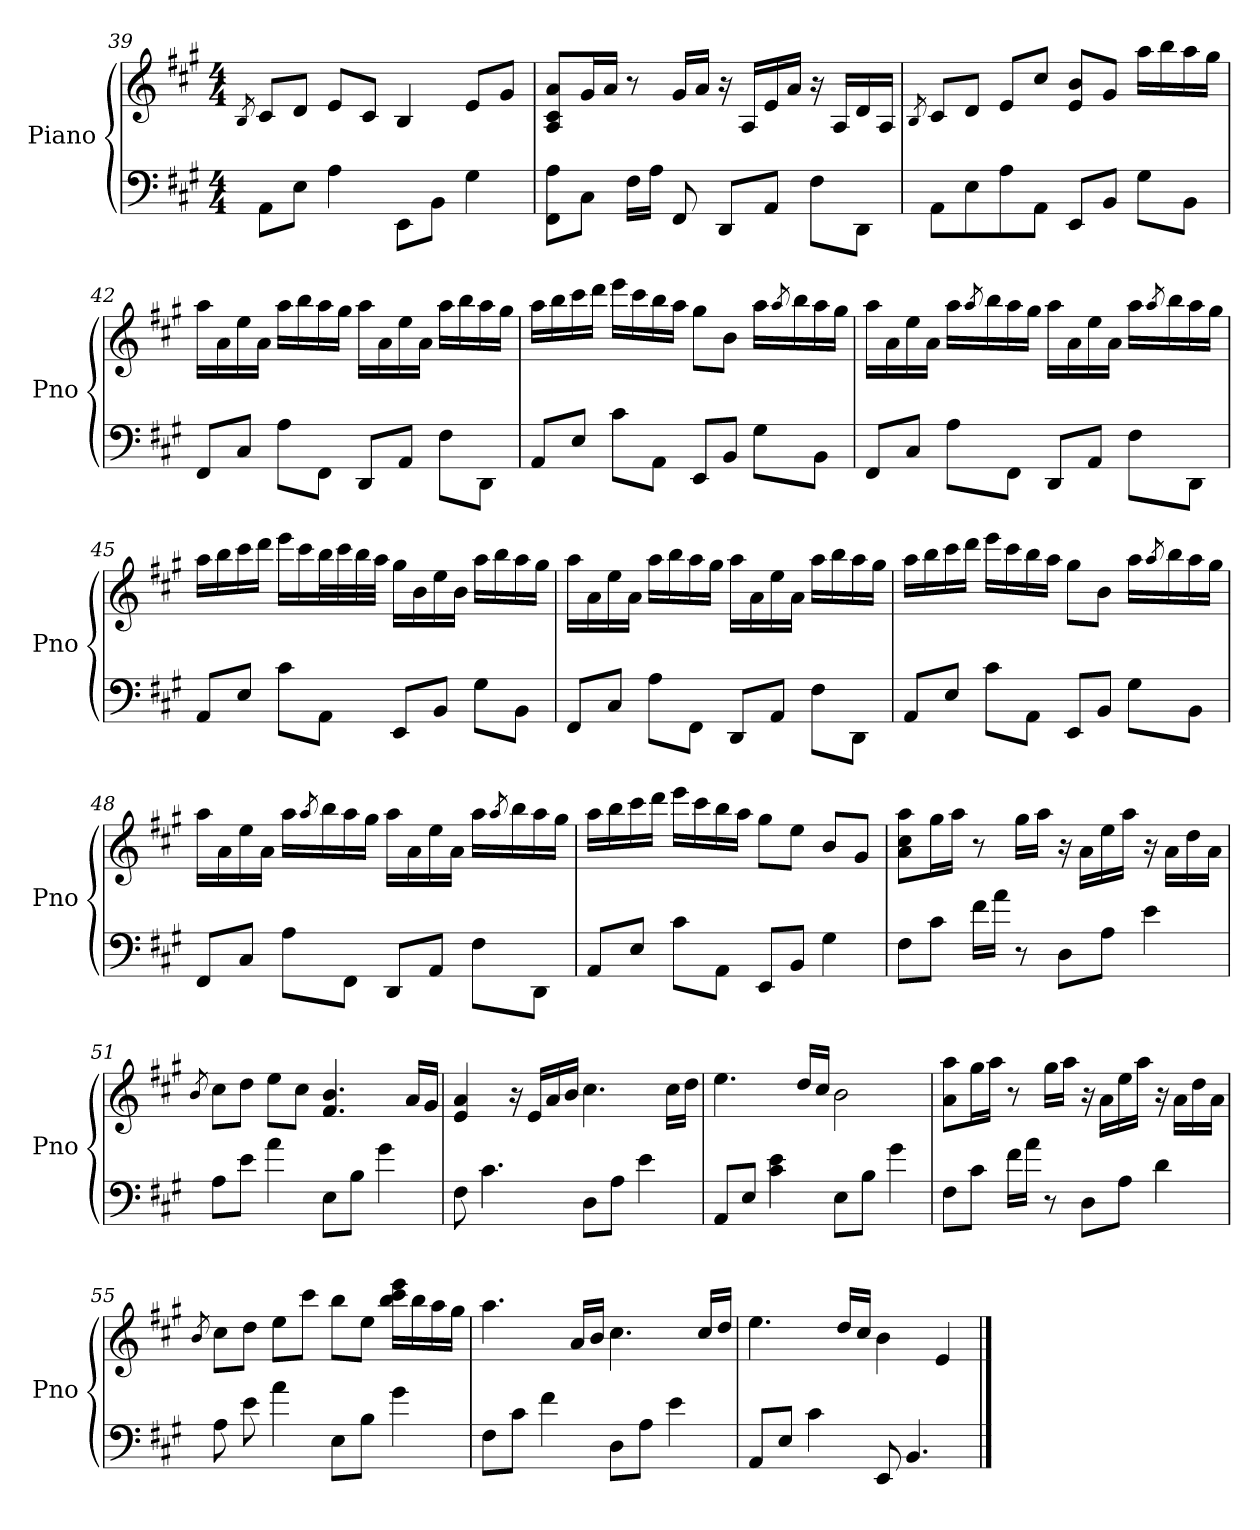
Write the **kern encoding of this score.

**kern	**kern
*part1	*part1
*staff2	*staff1
*I"Piano	*
*I'Pno	*
*clefF4	*clefG2
*k[f#c#g#]	*k[f#c#g#]
*A:	*A:
*M4/4	*M4/4
=39	=39
.	8qB/
8AA\L	8c#/L
8E\J	8d/J
4A\	8e/L
.	8c#/J
8EE\L	4B/
8BB\J	.
4G#\	8e/L
.	8g#/J
!!LO:LB:g=z
=40	=40
8FF#\ 8A\L	8A/ 8c#/ 8a/L
8C#\J	16g#/L
.	16a/JJ
16F#\LL	8r
16A\JJ	.
8FF#/	16g#/LL
.	16a/JJ
8DD/L	16r
.	16A/LL
8AA/J	16e/
.	16a/JJ
8F#\L	16r
.	16A/LL
8DD\J	16d/
.	16A/JJ
=41	=41
.	8qB/
8AA\L	8c#/L
8E\	8d/J
8A\	8e/L
8AA\J	8cc#/J
8EE/L	8e/ 8b/L
8BB/J	8g#/J
8G#\L	16aa\LL
.	16bb\
8BB\J	16aa\
.	16gg#\JJ
=42	=42
8FF#/L	16aa\LL
.	16a\
8C#/J	16ee\
.	16a\JJ
8A\L	16aa\LL
.	16bb\
8FF#\J	16aa\
.	16gg#\JJ
8DD/L	16aa\LL
.	16a\
8AA/J	16ee\
.	16a\JJ
8F#\L	16aa\LL
.	16bb\
8DD\J	16aa\
.	16gg#\JJ
!!LO:LB:g=z
=43	=43
8AA/L	16aa\LL
.	16bb\
8E/J	16ccc#\
.	16ddd\JJ
8c#\L	16eee\LL
.	16ccc#\
8AA\J	16bb\
.	16aa\JJ
8EE/L	8gg#\L
8BB/J	8b\J
8G#\L	16aa\LL
.	8qaa/
.	16bb\
8BB\J	16aa\
.	16gg#\JJ
=44	=44
8FF#/L	16aa\LL
.	16a\
8C#/J	16ee\
.	16a\JJ
8A\L	16aa\LL
.	8qaa/
.	16bb\
8FF#\J	16aa\
.	16gg#\JJ
8DD/L	16aa\LL
.	16a\
8AA/J	16ee\
.	16a\JJ
8F#\L	16aa\LL
.	8qaa/
.	16bb\
8DD\J	16aa\
.	16gg#\JJ
!!LO:LB:g=z
=45	=45
8AA/L	16aa\LL
.	16bb\
8E/J	16ccc#\
.	16ddd\JJ
8c#\L	16eee\LL
.	16ccc#\
8AA\J	32bb\L
.	32ccc#\
.	32bb\
.	32aa\JJJ
8EE/L	16gg#\LL
.	16b\
8BB/J	16ee\
.	16b\JJ
8G#\L	16aa\LL
.	16bb\
8BB\J	16aa\
.	16gg#\JJ
=46	=46
8FF#/L	16aa\LL
.	16a\
8C#/J	16ee\
.	16a\JJ
8A\L	16aa\LL
.	16bb\
8FF#\J	16aa\
.	16gg#\JJ
8DD/L	16aa\LL
.	16a\
8AA/J	16ee\
.	16a\JJ
8F#\L	16aa\LL
.	16bb\
8DD\J	16aa\
.	16gg#\JJ
!!LO:PB:g=z
=47	=47
8AA/L	16aa\LL
.	16bb\
8E/J	16ccc#\
.	16ddd\JJ
8c#\L	16eee\LL
.	16ccc#\
8AA\J	16bb\
.	16aa\JJ
8EE/L	8gg#\L
8BB/J	8b\J
8G#\L	16aa\LL
.	8qaa/
.	16bb\
8BB\J	16aa\
.	16gg#\JJ
=48	=48
8FF#/L	16aa\LL
.	16a\
8C#/J	16ee\
.	16a\JJ
8A\L	16aa\LL
.	8qaa/
.	16bb\
8FF#\J	16aa\
.	16gg#\JJ
8DD/L	16aa\LL
.	16a\
8AA/J	16ee\
.	16a\JJ
8F#\L	16aa\LL
.	8qaa/
.	16bb\
8DD\J	16aa\
.	16gg#\JJ
!!LO:LB:g=z
=49	=49
8AA/L	16aa\LL
.	16bb\
8E/J	16ccc#\
.	16ddd\JJ
8c#\L	16eee\LL
.	16ccc#\
8AA\J	16bb\
.	16aa\JJ
8EE/L	8gg#\L
8BB/J	8ee\J
4G#\	8b/L
.	8g#/J
=50	=50
8F#\L	8a\ 8cc#\ 8aa\L
8c#\J	16gg#\L
.	16aa\JJ
16f#\LL	8r
16a\JJ	.
8r	16gg#\LL
.	16aa\JJ
8D\L	16r
.	16a\LL
8A\J	16ee\
.	16aa\JJ
4e\	16r
.	16a\LL
.	16dd\
.	16a\JJ
=51	=51
.	8qb/
8A\L	8cc#\L
8e\J	8dd\J
4a\	8ee\L
.	8cc#\J
8E\L	4.f#/ 4.b/
8B\J	.
4g#\	.
.	16a/LL
.	16g#/JJ
!!LO:LB:g=z
=52	=52
8F#\	4e/ 4a/
4.c#\	.
.	16r
.	16e/LL
.	16a/
.	16b/JJ
8D\L	4.cc#\
8A\J	.
4e\	.
.	16cc#\LL
.	16dd\JJ
=53	=53
8AA/L	4.ee\
8E/J	.
4c#\ 4e\	.
.	16dd/LL
.	16cc#/JJ
8E\L	2b\
8B\J	.
4g#\	.
=54	=54
8F#\L	8a\ 8aa\L
8c#\J	16gg#\L
.	16aa\JJ
16f#\LL	8r
16a\JJ	.
8r	16gg#\LL
.	16aa\JJ
8D\L	16r
.	16a\LL
8A\J	16ee\
.	16aa\JJ
4d\	16r
.	16a\LL
.	16dd\
.	16a\JJ
!!LO:LB:g=z
=55	=55
.	8qb/
8A\	8cc#\L
8e\	8dd\J
4a\	8ee\L
.	8ccc#\J
8E\L	8bb\L
8B\J	8ee\J
4g#\	16bb\ 16ccc#\ 16eee\LL
.	16bb\
.	16aa\
.	16gg#\JJ
=56	=56
8F#\L	4.aa\
8c#\J	.
4f#\	.
.	16a/LL
.	16b/JJ
8D\L	4.cc#\
8A\J	.
4e\	.
.	16cc#/LL
.	16dd/JJ
=57	=57
8AA/L	4.ee\
8E/J	.
4c#\	.
.	16dd/LL
.	16cc#/JJ
8EE/	4b\
4.BB/	.
.	4e/
==	==
*-	*-
